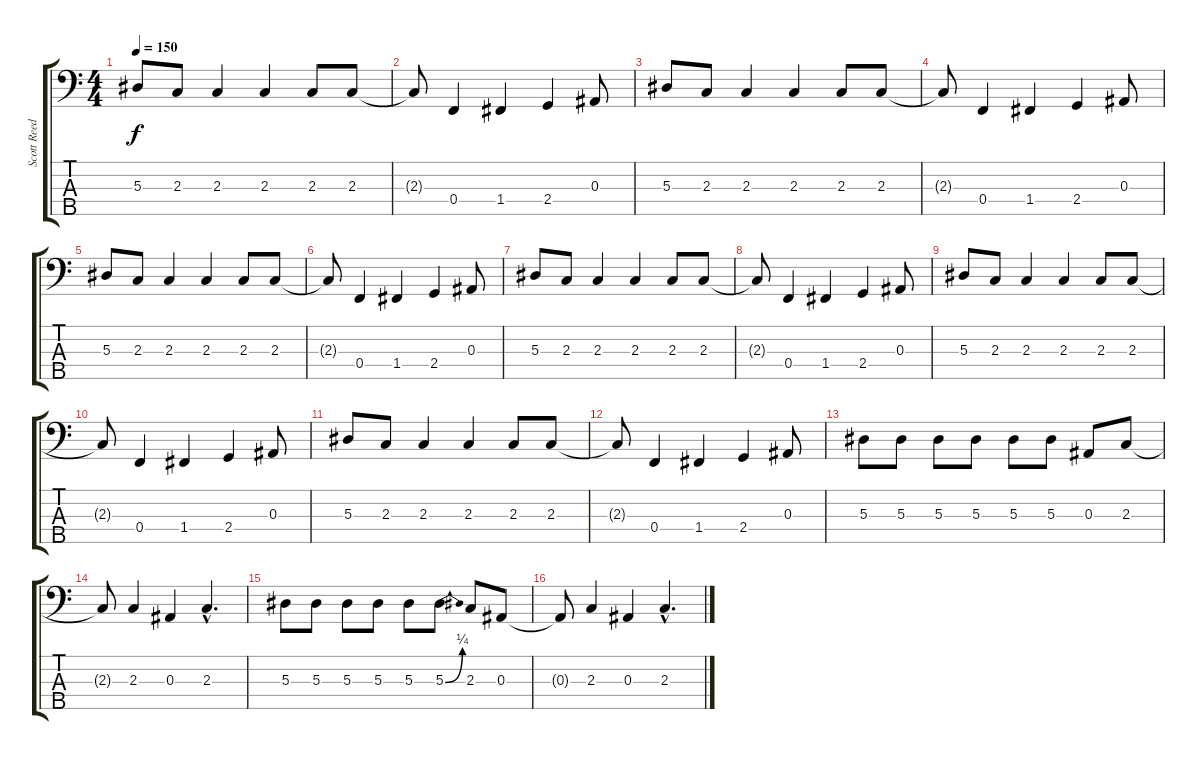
\track ("Scott Reeder" "Scott Reed") {instrument electricbassfinger}
\staff {score tabs}
\tuning (Ab2 Eb2 Bb1 F1 C1) {hide}
\ts (4 4)
\tempo 150
\clef f4
\ks c
5.3.8{dy f} 2.3.8 2.3.4 2.3.4 2.3.8 2.3.8 |
2.3{t}.8 0.4.4 1.4.4 2.4.4 0.3.8 |
5.3.8 2.3.8 2.3.4 2.3.4 2.3.8 2.3.8 |
2.3{t}.8 0.4.4 1.4.4 2.4.4 0.3.8 |
5.3.8 2.3.8 2.3.4 2.3.4 2.3.8 2.3.8 |
2.3{t}.8 0.4.4 1.4.4 2.4.4 0.3.8 |
5.3.8 2.3.8 2.3.4 2.3.4 2.3.8 2.3.8 |
2.3{t}.8 0.4.4 1.4.4 2.4.4 0.3.8 |
5.3.8 2.3.8 2.3.4 2.3.4 2.3.8 2.3.8 |
2.3{t}.8 0.4.4 1.4.4 2.4.4 0.3.8 |
5.3.8 2.3.8 2.3.4 2.3.4 2.3.8 2.3.8 |
2.3{t}.8 0.4.4 1.4.4 2.4.4 0.3.8 |
5.3.8 5.3.8 5.3.8 5.3.8 5.3.8 5.3.8 0.3.8 2.3.8 |
2.3{t}.8 2.3.4 0.3.4 2.3{hac}.4{d} |
5.3.8 5.3.8 5.3.8 5.3.8 5.3.8 5.3{be (bend 0 0 60 1)}.8 2.3.8 0.3.8 |
0.3{t}.8 2.3.4 0.3.4 2.3{hac}.4{d}
